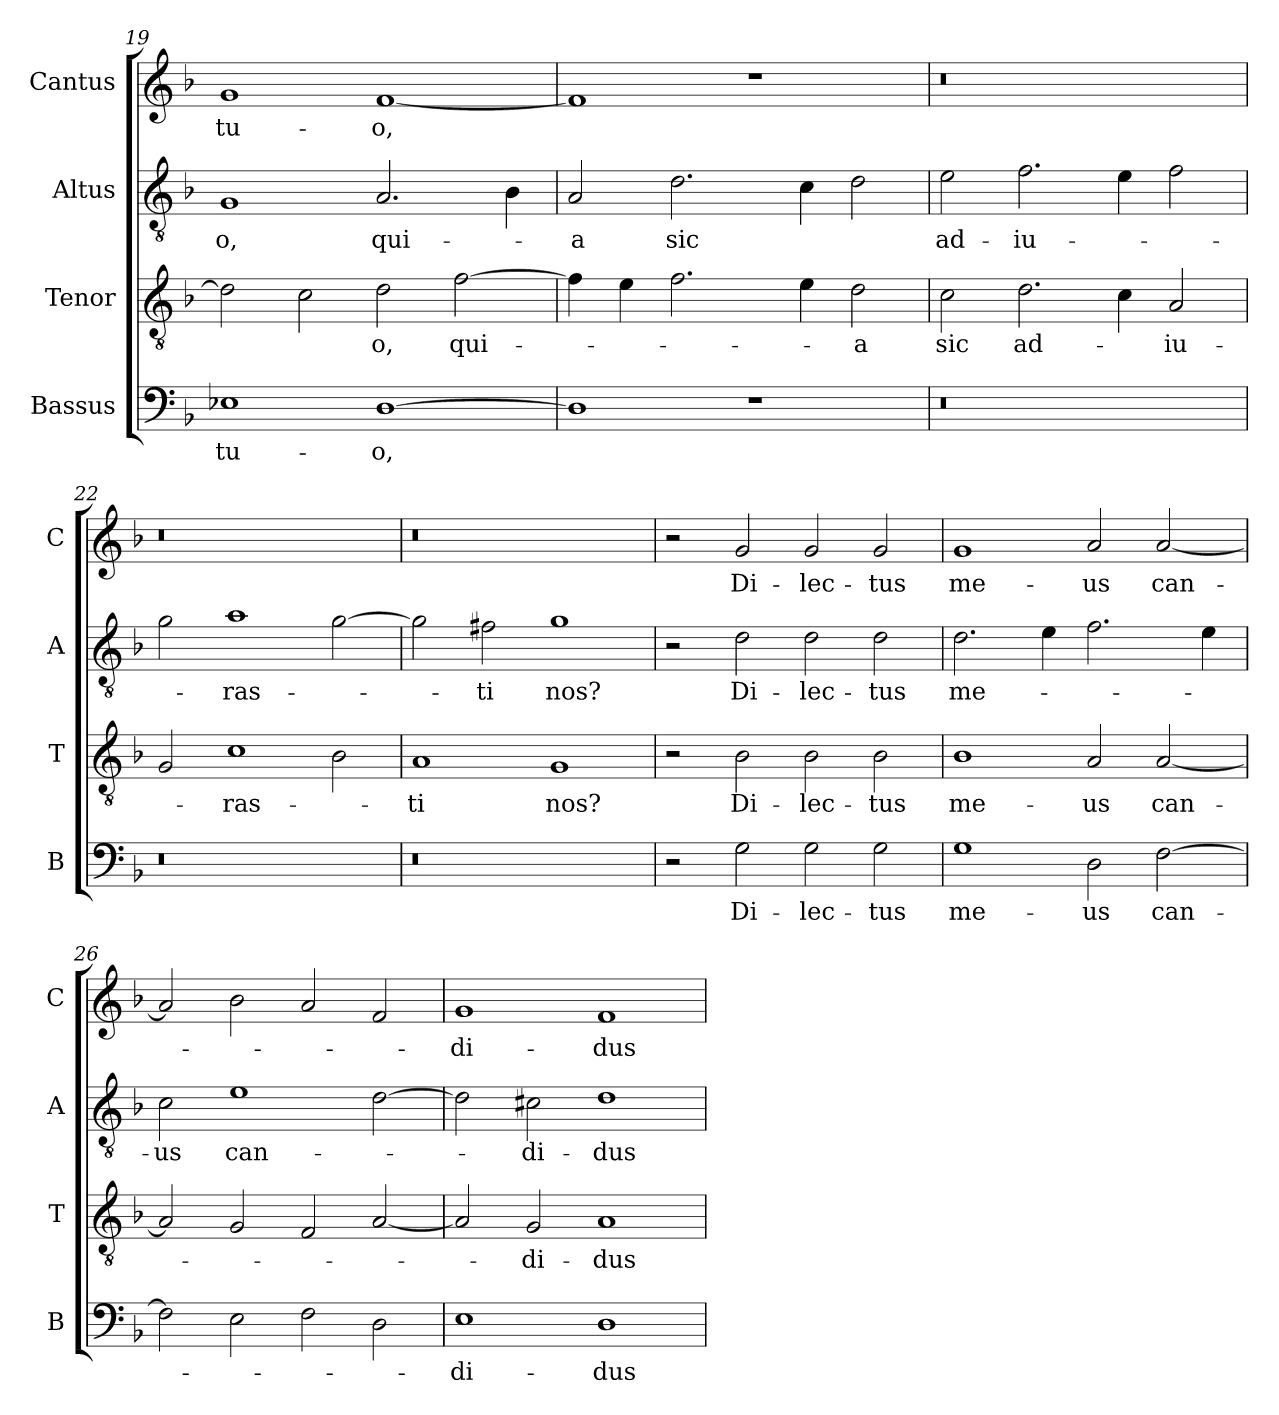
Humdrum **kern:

**kern	**text	**kern	**text	**kern	**text	**kern	**text
*part4	*part4	*part3	*part3	*part2	*part2	*part1	*part1
*staff4	*staff4	*staff3	*staff3	*staff2	*staff2	*staff1	*staff1
*I"Bassus	*	*I"Tenor	*	*I"Altus	*	*I"Cantus	*
*I'B	*	*I'T	*	*I'A	*	*I'C	*
*clefF4	*	*clefGv2	*	*clefGv2	*	*clefG2	*
*k[b-]	*	*k[b-]	*	*k[b-]	*	*k[b-]	*
*d:	*	*d:	*	*d:	*	*d:	*
=19	=19	=19	=19	=19	=19	=19	=19
!	!LO:LY:i	!	!	!	!	!	!
1E-X\	tu-	2d\]	.	1G/	-o,	1g/	tu-
.	.	2c\	.	.	.	.	.
!	!LO:LY:i	!	!	!	!	!	!
[1D\	-o,	2d\	-o,	2.A/	qui-	[1f/	-o,
.	.	[2f\	qui-	.	.	.	.
.	.	.	.	4B-\	.	.	.
=20	=20	=20	=20	=20	=20	=20	=20
1D\]	.	4f\]	.	2A/	-a	1f/]	.
.	.	4e\	.	.	.	.	.
.	.	2.f\	.	2.d\	sic	.	.
1r	.	.	.	.	.	1r	.
.	.	4e\	.	4c\	.	.	.
.	.	2d\	-a	2d\	.	.	.
=21	=21	=21	=21	=21	=21	=21	=21
0r	.	2c\	sic	2e\	ad-	0r	.
.	.	2.d\	ad-	2.f\	-iu-	.	.
.	.	4c\	.	4e\	.	.	.
.	.	2A/	-iu-	2f\	.	.	.
!!LO:PB:g=z
=22	=22	=22	=22	=22	=22	=22	=22
0r	.	2G/	.	2g\	.	0r	.
.	.	1c\	-ras-	1a\	-ras-	.	.
.	.	2B-\	.	[2g\	.	.	.
=23	=23	=23	=23	=23	=23	=23	=23
0r	.	1A/	-ti	2g\]	.	0r	.
.	.	.	.	2f#X\	-ti	.	.
.	.	1G/	nos?	1g\	nos?	.	.
=24	=24	=24	=24	=24	=24	=24	=24
2r	.	2r	.	2r	.	2r	.
2G\	Di-	2B-\	Di-	2d\	Di-	2g/	Di-
2G\	-lec-	2B-\	-lec-	2d\	-lec-	2g/	-lec-
2G\	-tus	2B-\	-tus	2d\	-tus	2g/	-tus
=25	=25	=25	=25	=25	=25	=25	=25
1G\	me-	1B-\	me-	2.d\	me-	1g/	me-
.	.	.	.	4e\	.	.	.
2D\	-us	2A/	-us	2.f\	.	2a/	-us
[2F\	can-	[2A/	can-	.	.	[2a/	can-
.	.	.	.	4e\	.	.	.
=26	=26	=26	=26	=26	=26	=26	=26
2F\]	.	2A/]	.	2c\	-us	2a/]	.
2E\	.	2G/	.	1e\	can-	2b-\	.
2F\	.	2F/	.	.	.	2a/	.
2D\	.	[2A/	.	[2d\	.	2f/	.
!!LO:LB:g=z
=27	=27	=27	=27	=27	=27	=27	=27
1E\	-di-	2A/]	.	2d\]	.	1g/	-di-
.	.	2G/	-di-	2c#X\	-di-	.	.
1D\	-dus	1A/	-dus	1d\	-dus	1f/	-dus
=	=	=	=	=	=	=	=
*-	*-	*-	*-	*-	*-	*-	*-
